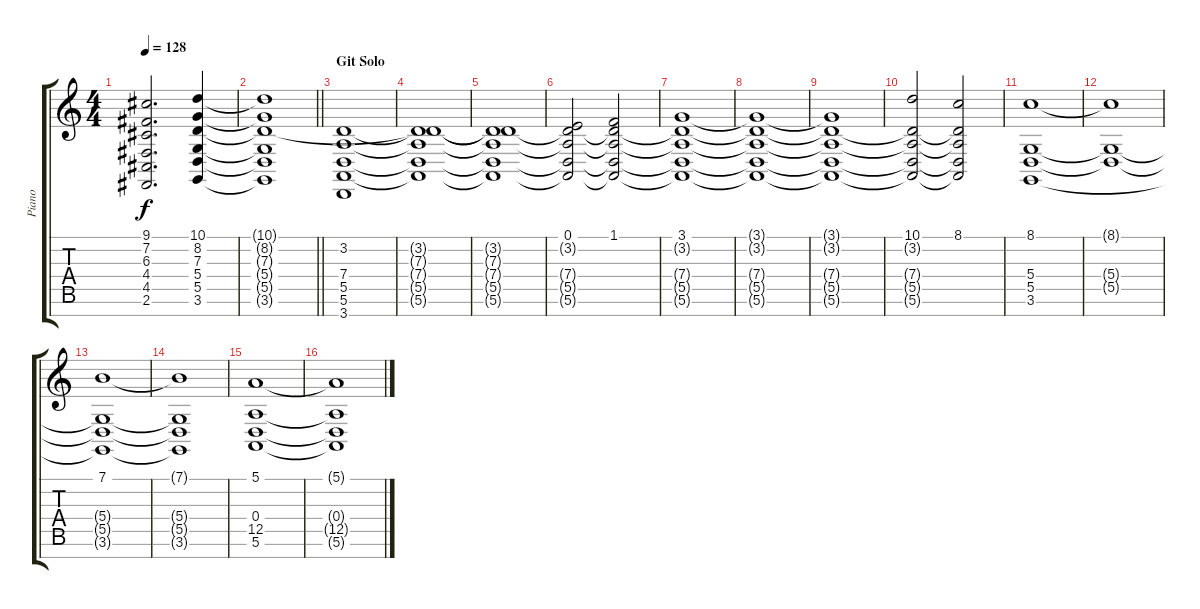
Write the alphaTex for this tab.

\track ("Piano" "Piano") {instrument drawbarorgan}
\staff {score tabs}
\tuning (E4 B3 G3 D3 A2 E2 B1) {hide}
\ts (4 4)
\tempo 128
\clef g2
\ks c
(9.1 7.2 6.3 4.4 4.5 2.6).2{d dy f} (10.1 8.2 7.3 5.4 5.5 3.6).4 |
\barLineRight lightlight
(10.1{t} 8.2{t} 7.3{t} 5.4{t} 5.5{t} 3.6{t}).1 |
\section ("" "Git Solo")
(3.2 7.4 5.5 5.6 3.7).1 |
(3.2{t} 7.3{t} 7.4{t} 5.5{t} 5.6{t}).1 |
(3.2{t} 7.3{t} 7.4{t} 5.5{t} 5.6{t}).1 |
(0.1 3.2{t} 7.4{t} 5.5{t} 5.6{t}).2 (1.1 3.2{t} 7.4{t} 5.5{t} 5.6{t}).2 |
(3.1 3.2{t} 7.4{t} 5.5{t} 5.6{t}).1 |
(3.1{t} 3.2{t} 7.4{t} 5.5{t} 5.6{t}).1 |
(3.1{t} 3.2{t} 7.4{t} 5.5{t} 5.6{t}).1 |
(10.1 3.2{t} 7.4{t} 5.5{t} 5.6{t}).2 (8.1 3.2{t} 7.4{t} 5.5{t} 5.6{t}).2 |
(8.1 5.4 5.5 3.6).1 |
(8.1{t} 5.4{t} 5.5{t}).1 |
(7.1 5.4{t} 5.5{t} 3.6{t}).1 |
(7.1{t} 5.4{t} 5.5{t} 3.6{t}).1 |
(5.1 0.4 12.5 5.6).1 |
(5.1{t} 0.4{t} 12.5{t} 5.6{t}).1
